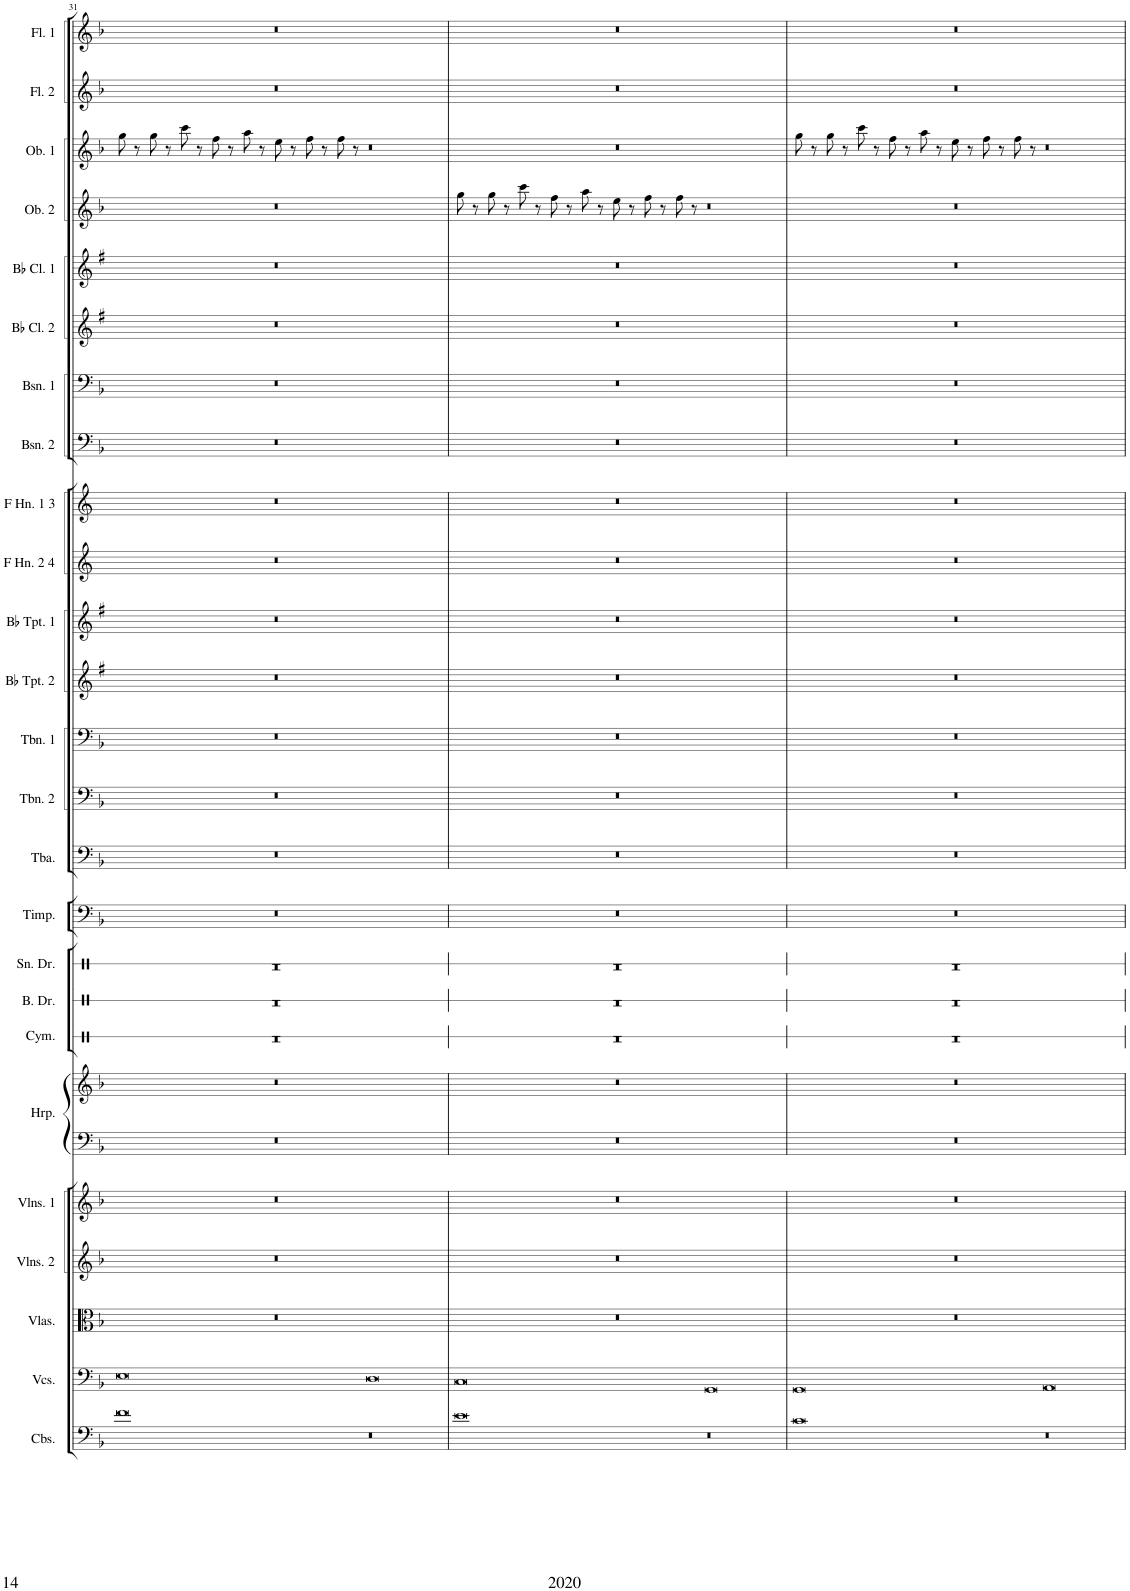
**kern	**kern	**kern	**kern	**kern	**kern	**kern	**kern	**kern	**kern	**kern	**kern	**kern	**kern	**kern	**kern	**kern	**kern	**kern	**kern	**kern	**kern	**kern	**kern	**kern	**kern
*part25	*part24	*part23	*part22	*part21	*part20	*part20	*part19	*part18	*part17	*part16	*part15	*part14	*part13	*part12	*part11	*part10	*part9	*part8	*part7	*part6	*part5	*part4	*part3	*part2	*part1
*staff26	*staff25	*staff24	*staff23	*staff22	*staff21	*staff20	*staff19	*staff18	*staff17	*staff16	*staff15	*staff14	*staff13	*staff12	*staff11	*staff10	*staff9	*staff8	*staff7	*staff6	*staff5	*staff4	*staff3	*staff2	*staff1
*I"Contrabasses	*I"Violoncellos	*I"Violas	*I"Violins 2	*I"Violins 1	*I"Harp	*	*I"Cymbal	*I"Bass Drum	*I"Snare Drum	*I"Timpani	*I"Tuba	*I"Trombone 2	*I"Trombone 1	*I"Bb Trumpet 2	*I"Bb Trumpet 1	*I"F Horn 2 &amp; 4	*I"F Horn 1 &amp; 3	*I"Bassoon 2	*I"Bassoon 1	*I"Bb Clarinet 2	*I"Bb Clarinet 1	*I"Oboe 2	*I"Oboe 1	*I"Flute 2	*I"Flute 1
*I'Cbs.	*I'Vcs.	*I'Vlas.	*I'Vlns. 2	*I'Vlns. 1	*I'Hrp.	*	*I'Cym.	*I'B. Dr.	*I'Sn. Dr.	*I'Timp.	*I'Tba.	*I'Tbn. 2	*I'Tbn. 1	*I'Bb Tpt. 2	*I'Bb Tpt. 1	*I'F Hn. 2 4	*I'F Hn. 1 3	*I'Bsn. 2	*I'Bsn. 1	*I'Bb Cl. 2	*I'Bb Cl. 1	*I'Ob. 2	*I'Ob. 1	*I'Fl. 2	*I'Fl. 1
!!LO:PB:g=z
*clefF4	*clefF4	*clefC3	*clefG2	*clefG2	*clefF4	*clefG2	*clefX	*clefX	*clefX	*clefF4	*clefF4	*clefF4	*clefF4	*clefG2	*clefG2	*clefG2	*clefG2	*clefF4	*clefF4	*clefG2	*clefG2	*clefG2	*clefG2	*clefG2	*clefG2
*Trd7c12	*	*	*	*	*	*	*	*	*	*	*	*	*	*Trd1c2	*Trd1c2	*Trd4c7	*Trd4c7	*	*	*Trd1c2	*Trd1c2	*	*	*	*
*k[b-]	*k[b-]	*k[b-]	*k[b-]	*k[b-]	*k[b-]	*k[b-]	*k[]	*k[]	*k[]	*k[b-]	*k[b-]	*k[b-]	*k[b-]	*k[f#]	*k[f#]	*k[]	*k[]	*k[b-]	*k[b-]	*k[f#]	*k[f#]	*k[b-]	*k[b-]	*k[b-]	*k[b-]
*M16/4	*M16/4	*M16/4	*M16/4	*M16/4	*M16/4	*M16/4	*M16/4	*M16/4	*M16/4	*M16/4	*M16/4	*M16/4	*M16/4	*M16/4	*M16/4	*M16/4	*M16/4	*M16/4	*M16/4	*M16/4	*M16/4	*M16/4	*M16/4	*M16/4	*M16/4
=31	=31	=31	=31	=31	=31	=31	=31	=31	=31	=31	=31	=31	=31	=31	=31	=31	=31	=31	=31	=31	=31	=31	=31	=31	=31
0f	0E	00r	00r	00r	00r	00r	00r	00r	00r	00r	00r	00r	00r	00r	00r	00r	00r	00r	00r	00r	00r	00r	8gg\	00r	00r
.	.	.	.	.	.	.	.	.	.	.	.	.	.	.	.	.	.	.	.	.	.	.	8r	.	.
.	.	.	.	.	.	.	.	.	.	.	.	.	.	.	.	.	.	.	.	.	.	.	8gg\	.	.
.	.	.	.	.	.	.	.	.	.	.	.	.	.	.	.	.	.	.	.	.	.	.	8r	.	.
.	.	.	.	.	.	.	.	.	.	.	.	.	.	.	.	.	.	.	.	.	.	.	8ccc\	.	.
.	.	.	.	.	.	.	.	.	.	.	.	.	.	.	.	.	.	.	.	.	.	.	8r	.	.
.	.	.	.	.	.	.	.	.	.	.	.	.	.	.	.	.	.	.	.	.	.	.	8ff\	.	.
.	.	.	.	.	.	.	.	.	.	.	.	.	.	.	.	.	.	.	.	.	.	.	8r	.	.
.	.	.	.	.	.	.	.	.	.	.	.	.	.	.	.	.	.	.	.	.	.	.	8aa\	.	.
.	.	.	.	.	.	.	.	.	.	.	.	.	.	.	.	.	.	.	.	.	.	.	8r	.	.
.	.	.	.	.	.	.	.	.	.	.	.	.	.	.	.	.	.	.	.	.	.	.	8ee\	.	.
.	.	.	.	.	.	.	.	.	.	.	.	.	.	.	.	.	.	.	.	.	.	.	8r	.	.
.	.	.	.	.	.	.	.	.	.	.	.	.	.	.	.	.	.	.	.	.	.	.	8ff\	.	.
.	.	.	.	.	.	.	.	.	.	.	.	.	.	.	.	.	.	.	.	.	.	.	8r	.	.
.	.	.	.	.	.	.	.	.	.	.	.	.	.	.	.	.	.	.	.	.	.	.	8ff\	.	.
.	.	.	.	.	.	.	.	.	.	.	.	.	.	.	.	.	.	.	.	.	.	.	8r	.	.
0r	0D	.	.	.	.	.	.	.	.	.	.	.	.	.	.	.	.	.	.	.	.	.	0r	.	.
=32	=32	=32	=32	=32	=32	=32	=32	=32	=32	=32	=32	=32	=32	=32	=32	=32	=32	=32	=32	=32	=32	=32	=32	=32	=32
0e	0C	00r	00r	00r	00r	00r	00r	00r	00r	00r	00r	00r	00r	00r	00r	00r	00r	00r	00r	00r	00r	8gg\	00r	00r	00r
.	.	.	.	.	.	.	.	.	.	.	.	.	.	.	.	.	.	.	.	.	.	8r	.	.	.
.	.	.	.	.	.	.	.	.	.	.	.	.	.	.	.	.	.	.	.	.	.	8gg\	.	.	.
.	.	.	.	.	.	.	.	.	.	.	.	.	.	.	.	.	.	.	.	.	.	8r	.	.	.
.	.	.	.	.	.	.	.	.	.	.	.	.	.	.	.	.	.	.	.	.	.	8ccc\	.	.	.
.	.	.	.	.	.	.	.	.	.	.	.	.	.	.	.	.	.	.	.	.	.	8r	.	.	.
.	.	.	.	.	.	.	.	.	.	.	.	.	.	.	.	.	.	.	.	.	.	8ff\	.	.	.
.	.	.	.	.	.	.	.	.	.	.	.	.	.	.	.	.	.	.	.	.	.	8r	.	.	.
.	.	.	.	.	.	.	.	.	.	.	.	.	.	.	.	.	.	.	.	.	.	8aa\	.	.	.
.	.	.	.	.	.	.	.	.	.	.	.	.	.	.	.	.	.	.	.	.	.	8r	.	.	.
.	.	.	.	.	.	.	.	.	.	.	.	.	.	.	.	.	.	.	.	.	.	8ee\	.	.	.
.	.	.	.	.	.	.	.	.	.	.	.	.	.	.	.	.	.	.	.	.	.	8r	.	.	.
.	.	.	.	.	.	.	.	.	.	.	.	.	.	.	.	.	.	.	.	.	.	8ff\	.	.	.
.	.	.	.	.	.	.	.	.	.	.	.	.	.	.	.	.	.	.	.	.	.	8r	.	.	.
.	.	.	.	.	.	.	.	.	.	.	.	.	.	.	.	.	.	.	.	.	.	8ff\	.	.	.
.	.	.	.	.	.	.	.	.	.	.	.	.	.	.	.	.	.	.	.	.	.	8r	.	.	.
0r	0GG	.	.	.	.	.	.	.	.	.	.	.	.	.	.	.	.	.	.	.	.	0r	.	.	.
=33	=33	=33	=33	=33	=33	=33	=33	=33	=33	=33	=33	=33	=33	=33	=33	=33	=33	=33	=33	=33	=33	=33	=33	=33	=33
0c	0GG	00r	00r	00r	00r	00r	00r	00r	00r	00r	00r	00r	00r	00r	00r	00r	00r	00r	00r	00r	00r	00r	8gg\	00r	00r
.	.	.	.	.	.	.	.	.	.	.	.	.	.	.	.	.	.	.	.	.	.	.	8r	.	.
.	.	.	.	.	.	.	.	.	.	.	.	.	.	.	.	.	.	.	.	.	.	.	8gg\	.	.
.	.	.	.	.	.	.	.	.	.	.	.	.	.	.	.	.	.	.	.	.	.	.	8r	.	.
.	.	.	.	.	.	.	.	.	.	.	.	.	.	.	.	.	.	.	.	.	.	.	8ccc\	.	.
.	.	.	.	.	.	.	.	.	.	.	.	.	.	.	.	.	.	.	.	.	.	.	8r	.	.
.	.	.	.	.	.	.	.	.	.	.	.	.	.	.	.	.	.	.	.	.	.	.	8ff\	.	.
.	.	.	.	.	.	.	.	.	.	.	.	.	.	.	.	.	.	.	.	.	.	.	8r	.	.
.	.	.	.	.	.	.	.	.	.	.	.	.	.	.	.	.	.	.	.	.	.	.	8aa\	.	.
.	.	.	.	.	.	.	.	.	.	.	.	.	.	.	.	.	.	.	.	.	.	.	8r	.	.
.	.	.	.	.	.	.	.	.	.	.	.	.	.	.	.	.	.	.	.	.	.	.	8ee\	.	.
.	.	.	.	.	.	.	.	.	.	.	.	.	.	.	.	.	.	.	.	.	.	.	8r	.	.
.	.	.	.	.	.	.	.	.	.	.	.	.	.	.	.	.	.	.	.	.	.	.	8ff\	.	.
.	.	.	.	.	.	.	.	.	.	.	.	.	.	.	.	.	.	.	.	.	.	.	8r	.	.
.	.	.	.	.	.	.	.	.	.	.	.	.	.	.	.	.	.	.	.	.	.	.	8ff\	.	.
.	.	.	.	.	.	.	.	.	.	.	.	.	.	.	.	.	.	.	.	.	.	.	8r	.	.
0r	0AA	.	.	.	.	.	.	.	.	.	.	.	.	.	.	.	.	.	.	.	.	.	0r	.	.
=	=	=	=	=	=	=	=	=	=	=	=	=	=	=	=	=	=	=	=	=	=	=	=	=	=
*-	*-	*-	*-	*-	*-	*-	*-	*-	*-	*-	*-	*-	*-	*-	*-	*-	*-	*-	*-	*-	*-	*-	*-	*-	*-
